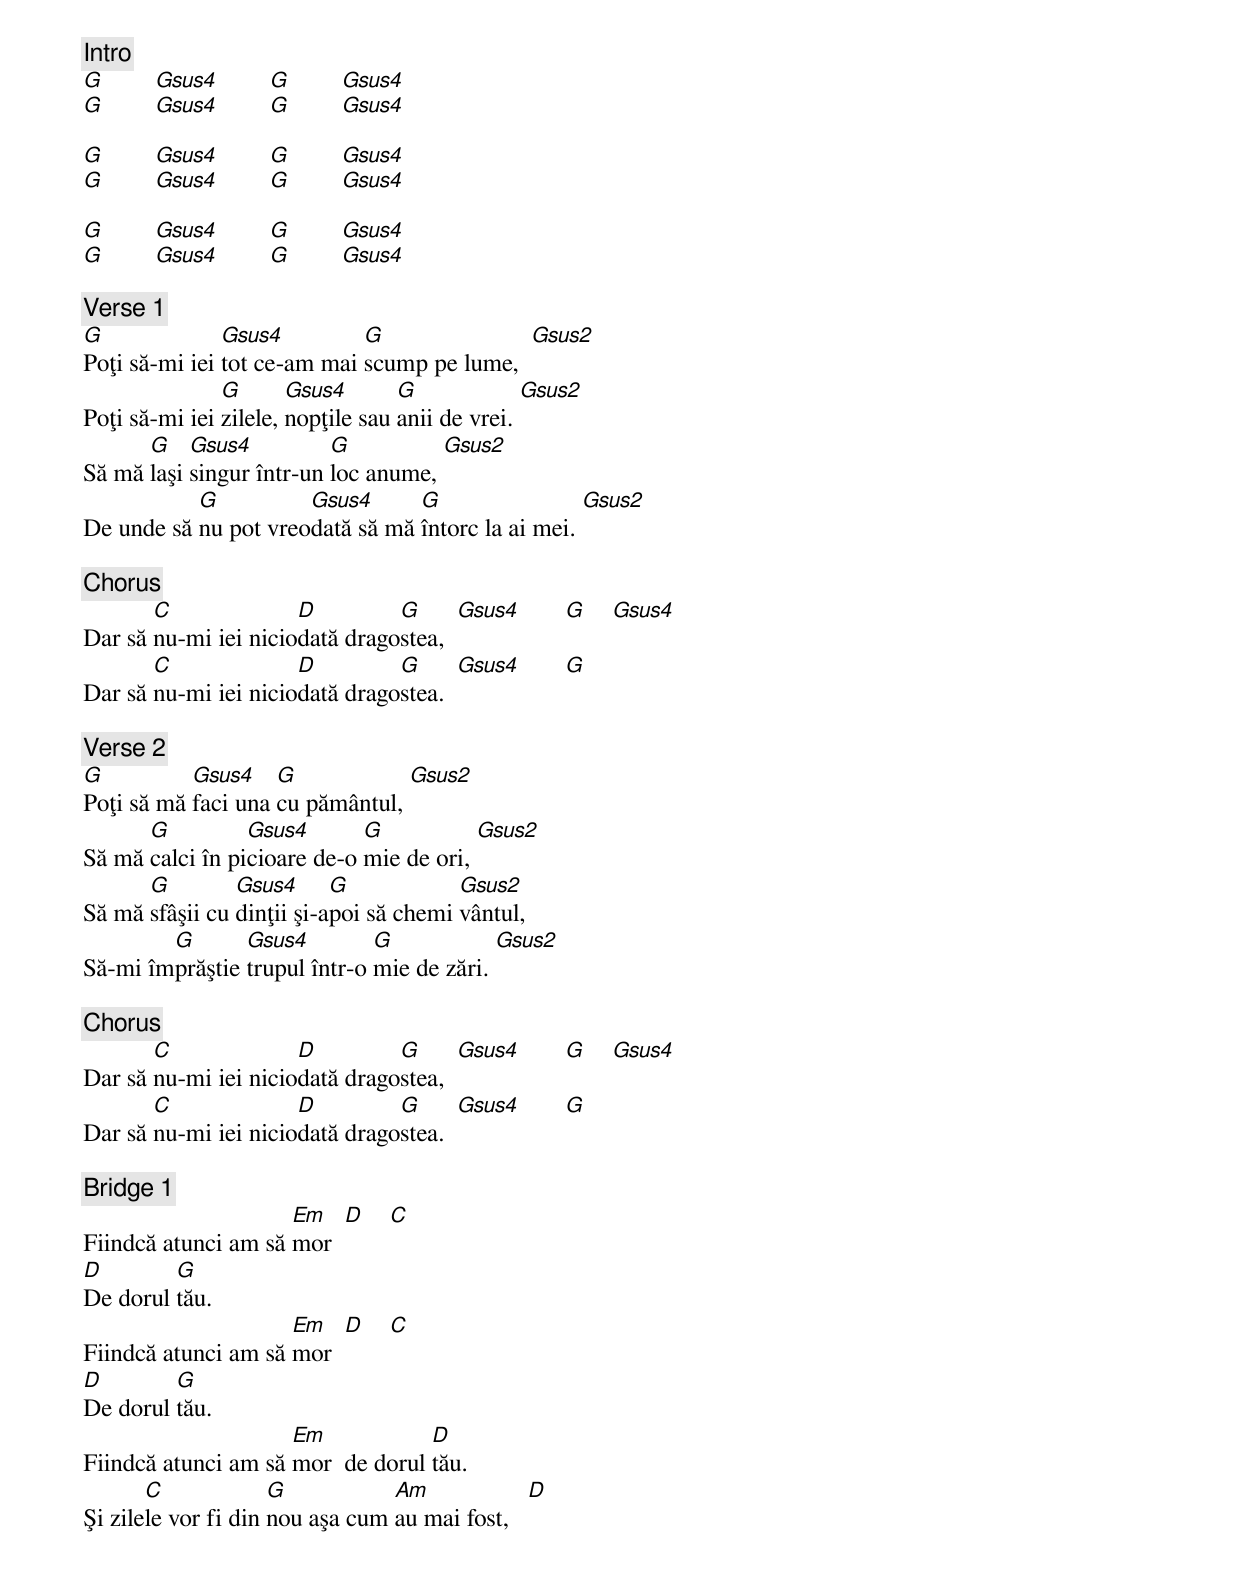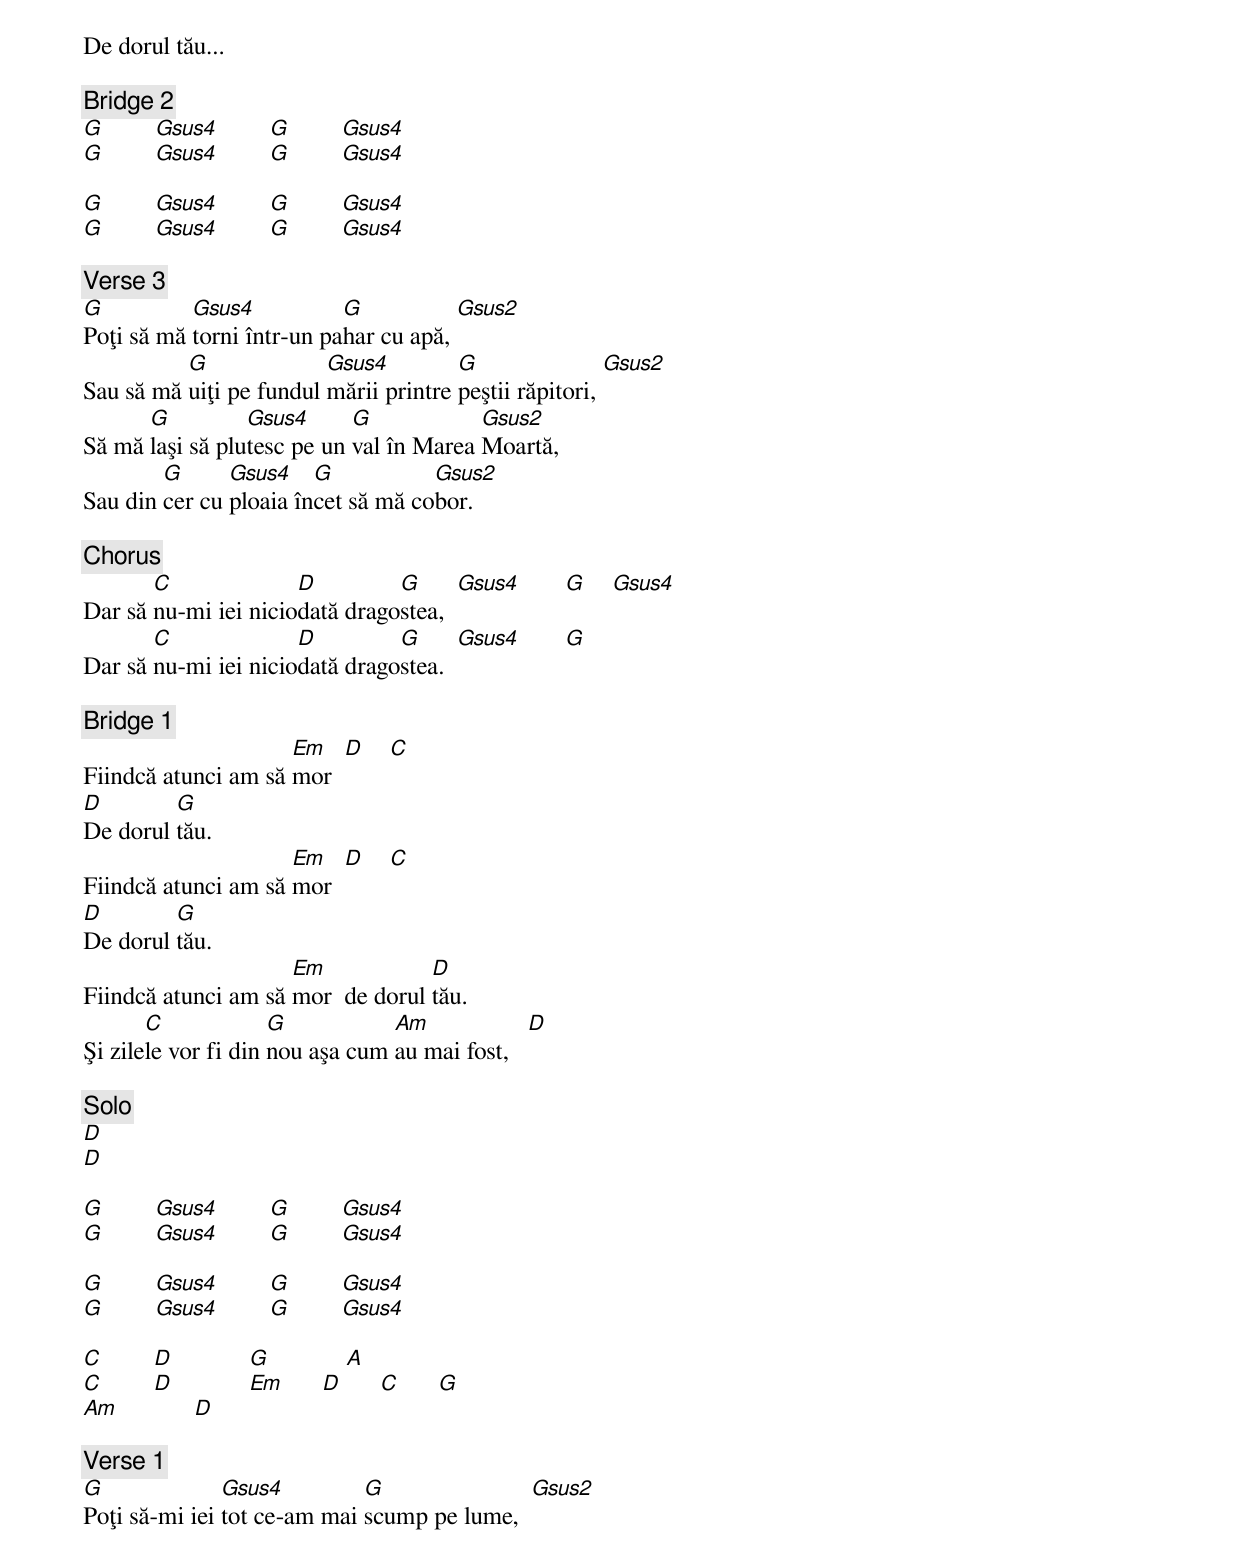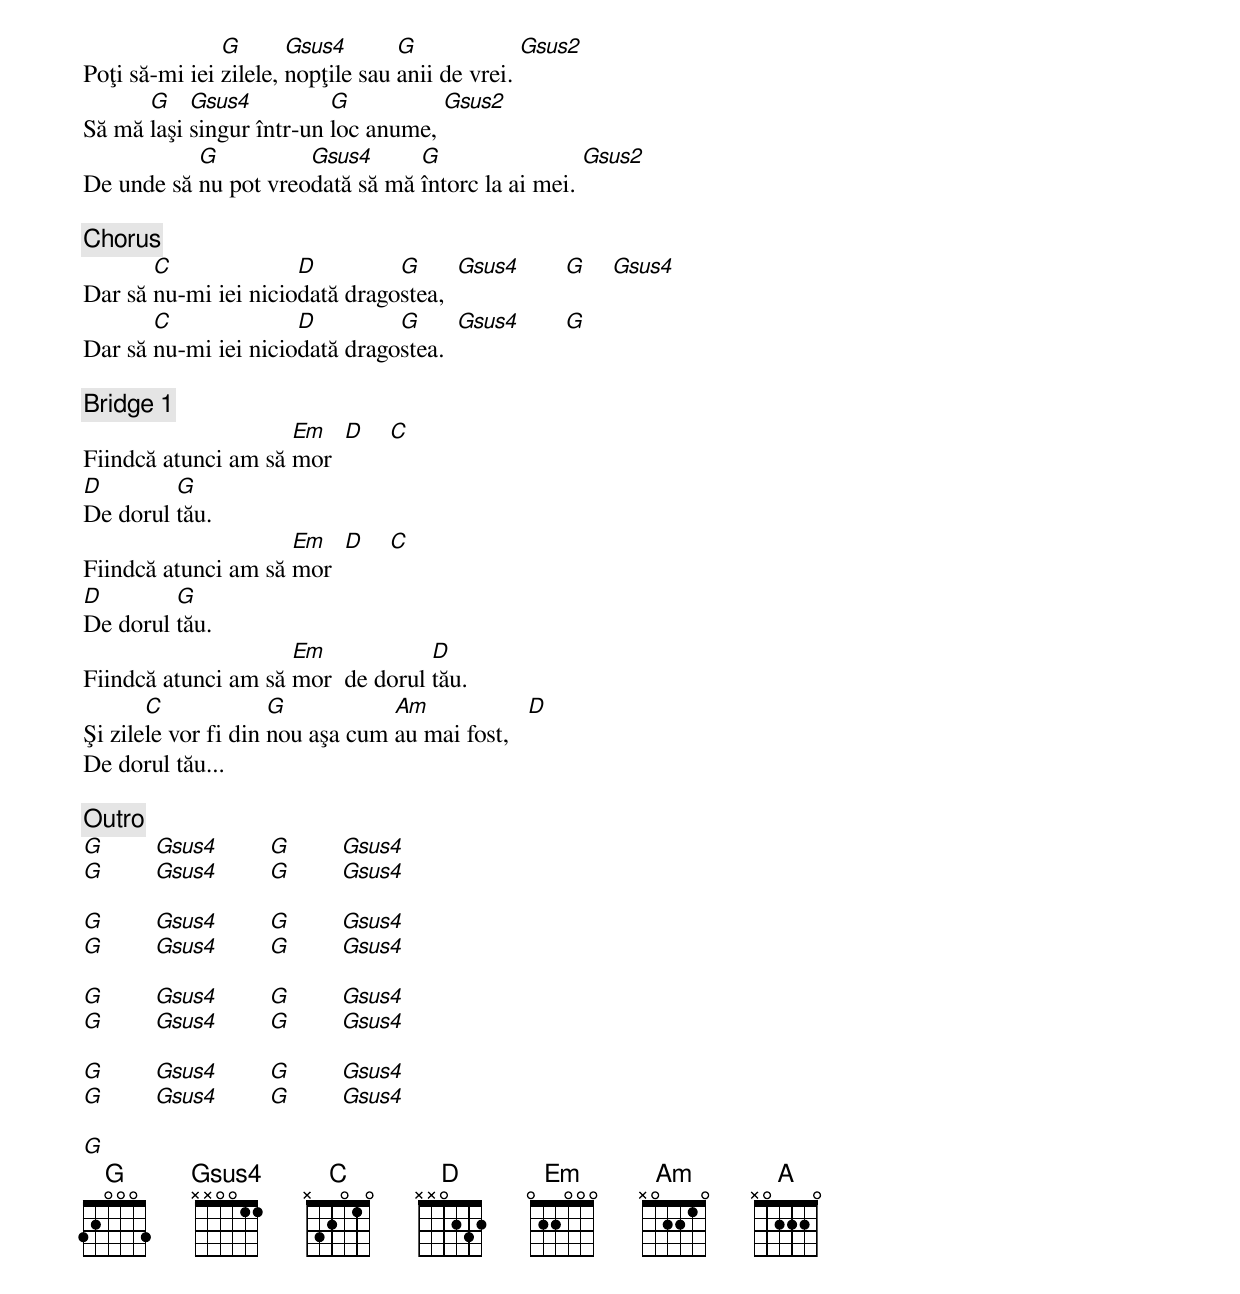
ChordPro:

{c: Intro}
[G]        [Gsus4]        [G]        [Gsus4]
[G]        [Gsus4]        [G]        [Gsus4]

[G]        [Gsus4]        [G]        [Gsus4]
[G]        [Gsus4]        [G]        [Gsus4]

[G]        [Gsus4]        [G]        [Gsus4]
[G]        [Gsus4]        [G]        [Gsus4]

{c: Verse 1}
[G]Poţi să-mi iei [Gsus4]tot ce-am mai [G]scump pe lume,  [Gsus2]
Poţi să-mi iei [G]zilele, [Gsus4]nopţile sau [G]anii de vrei. [Gsus2]
Să mă [G]laşi [Gsus4]singur într-un [G]loc anume, [Gsus2]
De unde să [G]nu pot vreo[Gsus4]dată să mă [G]întorc la ai mei. [Gsus2]

{c: Chorus}
Dar să [C]nu-mi iei nicio[D]dată drago[G]stea,  [Gsus4]       [G]    [Gsus4]
Dar să [C]nu-mi iei nicio[D]dată drago[G]stea.  [Gsus4]       [G]

{c: Verse 2}
[G]Poţi să mă [Gsus4]faci una [G]cu pământul, [Gsus2]
Să mă [G]calci în pi[Gsus4]cioare de-o [G]mie de ori, [Gsus2]
Să mă [G]sfâşii cu [Gsus4]dinţii şi-a[G]poi să chemi [Gsus2]vântul,
Să-mi îm[G]prăştie [Gsus4]trupul într-o [G]mie de zări. [Gsus2]

{c: Chorus}
Dar să [C]nu-mi iei nicio[D]dată drago[G]stea,  [Gsus4]       [G]    [Gsus4]
Dar să [C]nu-mi iei nicio[D]dată drago[G]stea.  [Gsus4]       [G]

{c: Bridge 1}
Fiindcă atunci am să [Em]mor  [D]    [C]
[D]De dorul [G]tău.
Fiindcă atunci am să [Em]mor  [D]    [C]
[D]De dorul [G]tău.
Fiindcă atunci am să [Em]mor  de dorul [D]tău.
Şi zile[C]le vor fi din [G]nou aşa cum [Am]au mai fost,   [D]
De dorul tău...

{c: Bridge 2}
[G]        [Gsus4]        [G]        [Gsus4]
[G]        [Gsus4]        [G]        [Gsus4]

[G]        [Gsus4]        [G]        [Gsus4]
[G]        [Gsus4]        [G]        [Gsus4]

{c: Verse 3}
[G]Poţi să mă [Gsus4]torni într-un pa[G]har cu apă, [Gsus2]
Sau să mă [G]uiţi pe fundul [Gsus4]mării printre [G]peştii răpitori, [Gsus2]
Să mă [G]laşi să plu[Gsus4]tesc pe un [G]val în Marea [Gsus2]Moartă,
Sau din [G]cer cu [Gsus4]ploaia în[G]cet să mă co[Gsus2]bor.

{c: Chorus}
Dar să [C]nu-mi iei nicio[D]dată drago[G]stea,  [Gsus4]       [G]    [Gsus4]
Dar să [C]nu-mi iei nicio[D]dată drago[G]stea.  [Gsus4]       [G]

{c: Bridge 1}
Fiindcă atunci am să [Em]mor  [D]    [C]
[D]De dorul [G]tău.
Fiindcă atunci am să [Em]mor  [D]    [C]
[D]De dorul [G]tău.
Fiindcă atunci am să [Em]mor  de dorul [D]tău.
Şi zile[C]le vor fi din [G]nou aşa cum [Am]au mai fost,   [D]

{c: Solo}
[D]
[D]

[G]        [Gsus4]        [G]        [Gsus4]
[G]        [Gsus4]        [G]        [Gsus4]

[G]        [Gsus4]        [G]        [Gsus4]
[G]        [Gsus4]        [G]        [Gsus4]

[C]        [D]            [G]            [A]
[C]        [D]            [Em]      [D]      [C]      [G]
[Am]            [D]

{c: Verse 1}
[G]Poţi să-mi iei [Gsus4]tot ce-am mai [G]scump pe lume,  [Gsus2]
Poţi să-mi iei [G]zilele, [Gsus4]nopţile sau [G]anii de vrei. [Gsus2]
Să mă [G]laşi [Gsus4]singur într-un [G]loc anume, [Gsus2]
De unde să [G]nu pot vreo[Gsus4]dată să mă [G]întorc la ai mei. [Gsus2]

{c: Chorus}
Dar să [C]nu-mi iei nicio[D]dată drago[G]stea,  [Gsus4]       [G]    [Gsus4]
Dar să [C]nu-mi iei nicio[D]dată drago[G]stea.  [Gsus4]       [G]

{c: Bridge 1}
Fiindcă atunci am să [Em]mor  [D]    [C]
[D]De dorul [G]tău.
Fiindcă atunci am să [Em]mor  [D]    [C]
[D]De dorul [G]tău.
Fiindcă atunci am să [Em]mor  de dorul [D]tău.
Şi zile[C]le vor fi din [G]nou aşa cum [Am]au mai fost,   [D]
De dorul tău...

{c: Outro}
[G]        [Gsus4]        [G]        [Gsus4]
[G]        [Gsus4]        [G]        [Gsus4]

[G]        [Gsus4]        [G]        [Gsus4]
[G]        [Gsus4]        [G]        [Gsus4]

[G]        [Gsus4]        [G]        [Gsus4]
[G]        [Gsus4]        [G]        [Gsus4]

[G]        [Gsus4]        [G]        [Gsus4]
[G]        [Gsus4]        [G]        [Gsus4]

[G]
